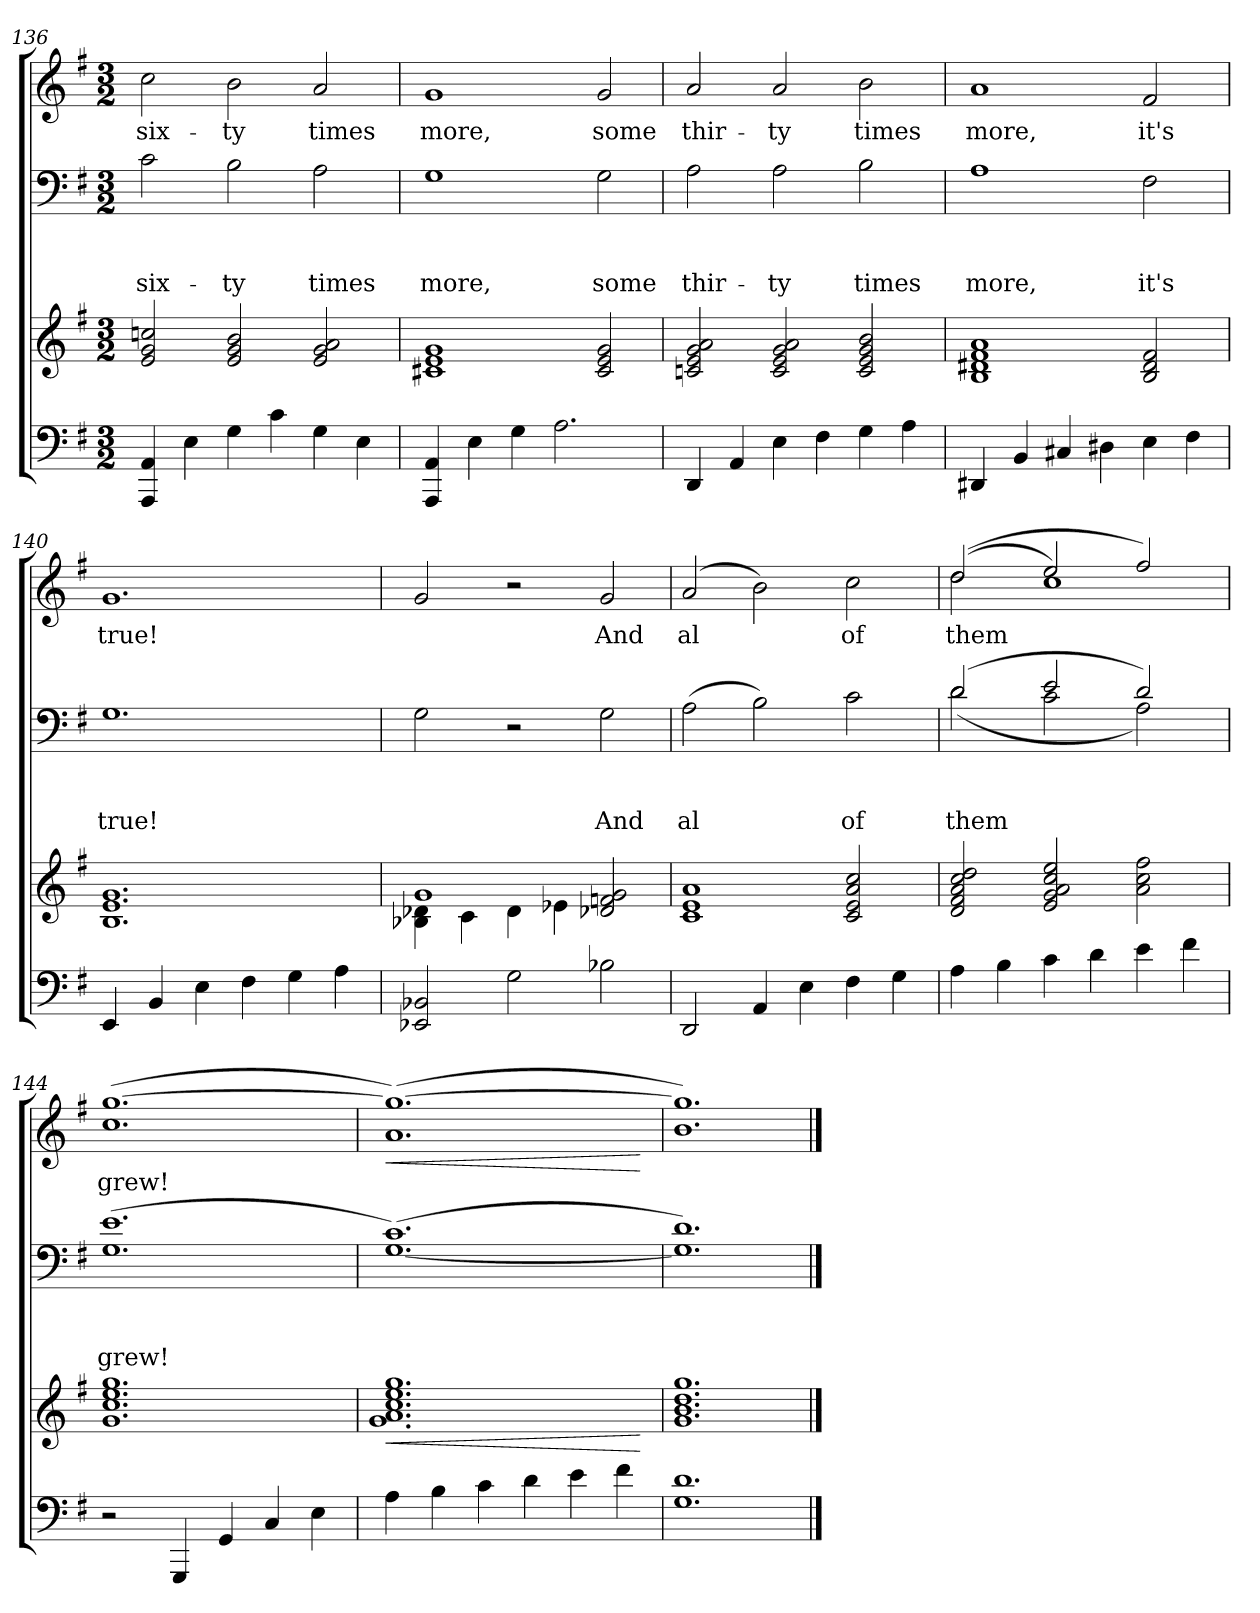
**kern	**kern	**dynam	**kern	**text	**text	**text	**kern	**text	**dynam
*part4	*part3	*part3	*part2	*part2	*part2	*part2	*part1	*part1	*part1
*staff4	*staff3	*staff3	*staff2	*staff2	*staff2	*staff2	*staff1	*staff1	*staff1
!!LO:LB:g=z
*clefF4	*clefG2	*	*clefF4	*	*	*	*clefG2	*	*
*k[f#]	*k[f#]	*	*k[f#]	*	*	*	*k[f#]	*	*
*G:	*G:	*	*G:	*	*	*	*G:	*	*
*M3/2	*M3/2	*	*M3/2	*	*	*	*M3/2	*	*
=136	=136	=136	=136	=136	=136	=136	=136	=136	=136
!	!	!	!	!	!	!LO:LY:b	!	!LO:LY:b	!
4AAA/ 4AA/	2e/ 2g/ 2ccn/	.	2c\	.	.	six-	2cc\	six-	.
4E\	.	.	.	.	.	.	.	.	.
!	!	!	!	!	!	!LO:LY:b	!	!LO:LY:b	!
4G\	2e/ 2g/ 2b/	.	2B\	.	.	-ty	2b\	-ty	.
4c\	.	.	.	.	.	.	.	.	.
!	!	!	!	!	!	!LO:LY:b	!	!LO:LY:b	!
4G\	2e/ 2g/ 2a/	.	2A\	.	.	times	2a/	times	.
4E\	.	.	.	.	.	.	.	.	.
=137	=137	=137	=137	=137	=137	=137	=137	=137	=137
!	!	!	!	!	!	!LO:LY:b	!	!LO:LY:b	!
4AAA/ 4AA/	1c#X 1e 1g	.	1G	.	.	more,	1g	more,	.
4E\	.	.	.	.	.	.	.	.	.
4G\	.	.	.	.	.	.	.	.	.
2.A\	.	.	.	.	.	.	.	.	.
!	!	!	!	!	!	!LO:LY:b	!	!LO:LY:b	!
.	2c#/ 2e/ 2g/	.	2G\	.	.	some	2g/	some	.
=138	=138	=138	=138	=138	=138	=138	=138	=138	=138
!	!	!	!	!	!	!LO:LY:b	!	!LO:LY:b	!
4DD/	2cn/ 2e/ 2g/ 2a/	.	2A\	.	.	thir-	2a/	thir-	.
4AA/	.	.	.	.	.	.	.	.	.
!	!	!	!	!	!	!LO:LY:b	!	!LO:LY:b	!
4E\	2c/ 2e/ 2g/ 2a/	.	2A\	.	.	-ty	2a/	-ty	.
4F#\	.	.	.	.	.	.	.	.	.
!	!	!	!	!	!	!LO:LY:b	!	!LO:LY:b	!
4G\	2c/ 2e/ 2g/ 2b/	.	2B\	.	.	times	2b\	times	.
4A\	.	.	.	.	.	.	.	.	.
=139	=139	=139	=139	=139	=139	=139	=139	=139	=139
!	!	!	!	!	!	!LO:LY:b	!	!LO:LY:b	!
4DD#X/	1B 1d#X 1f# 1a	.	1A	.	.	more,	1a	more,	.
4BB/	.	.	.	.	.	.	.	.	.
4C#X/	.	.	.	.	.	.	.	.	.
4D#X\	.	.	.	.	.	.	.	.	.
!	!	!	!	!	!	!LO:LY:b	!	!LO:LY:b	!
4E\	2B/ 2d#/ 2f#/	.	2F#\	.	.	it's	2f#/	it's	.
4F#\	.	.	.	.	.	.	.	.	.
=140	=140	=140	=140	=140	=140	=140	=140	=140	=140
!	!	!	!	!	!	!LO:LY:b	!	!LO:LY:b	!
4EE/	1.B 1.e 1.g	.	1.G	.	.	true!	1.g	true!	.
4BB/	.	.	.	.	.	.	.	.	.
4E\	.	.	.	.	.	.	.	.	.
4F#\	.	.	.	.	.	.	.	.	.
4G\	.	.	.	.	.	.	.	.	.
4A\	.	.	.	.	.	.	.	.	.
!!LO:LB:g=z
=141	=141	=141	=141	=141	=141	=141	=141	=141	=141
*	*^	*	*	*	*	*	*	*	*
2EE-X/ 2BB-X/	1g	4B-X\ 4d-X\	.	2G\	.	.	.	2g/	.	.
.	.	4c\	.	.	.	.	.	.	.	.
2G\	.	4d-\	.	2r	.	.	.	2r	.	.
.	.	4e-X\	.	.	.	.	.	.	.	.
!	!	!	!	!	!	!	!LO:LY:a	!	!LO:LY:b	!
2B-X\	2d-X/ 2fn/ 2g/	2ryy	.	2G\	.	.	And	2g/	And	.
=142	=142	=142	=142	=142	=142	=142	=142	=142	=142	=142
!	!	!	!	!	!	!	!LO:LY:a	!	!LO:LY:b	!
*	*v	*v	*	*	*	*	*	*	*	*
2DD/	1c 1e 1a	.	(>2A\	.	.	al	(2a/	al	.
4AA/	.	.	2B\)	.	.	.	2b\)	.	.
4E\	.	.	.	.	.	.	.	.	.
!	!	!	!	!	!	!LO:LY:a	!	!LO:LY:b	!
4F#\	2c/ 2e/ 2a/ 2cc/	.	2c\	.	.	of	2cc\	of	.
4G\	.	.	.	.	.	.	.	.	.
=143	=143	=143	=143	=143	=143	=143	=143	=143	=143
!	!	!	!	!	!	!LO:LY:a	!	!LO:LY:b	!
*	*	*	*^	*	*	*	*^	*	*
4A\	2d/ 2f#/ 2a/ 2cc/ 2dd/	.	(2d/	(<2d\	.	.	them	(<(2dd/	2dd\	them	.
4B\	.	.	.	.	.	.	.	.	.	.	.
4c\	2e/ 2g/ 2a/ 2cc/ 2ee/	.	2e/	2c\	.	.	.	2ee/	1cc)	.	.
4d\	.	.	.	.	.	.	.	.	.	.	.
4e\	2a\ 2cc\ 2ff#\	.	2d/)	2A\)	.	.	.	2ff#/)	.	.	.
4f#\	.	.	.	.	.	.	.	.	.	.	.
*	*	*	*v	*v	*	*	*	*	*	*	*
*	*	*	*	*	*	*	*v	*v	*	*
=144	=144	=144	=144	=144	=144	=144	=144	=144	=144
!	!	!	!	!	!	!LO:LY:a	!	!LO:LY:b	!
2r	1.g 1.cc 1.ee 1.gg	.	(>1.G 1.e	.	.	grew!	(<1.cc [>1.gg	grew!	.
4GGG/	.	.	.	.	.	.	.	.	.
4GG/	.	.	.	.	.	.	.	.	.
4C/	.	.	.	.	.	.	.	.	.
4E\	.	.	.	.	.	.	.	.	.
=145	=145	=145	=145	=145	=145	=145	=145	=145	=145
!	!	!LO:HP:b	!	!	!	!	!	!	!LO:HP:b
4A\	1.g 1.a 1.cc 1.ee 1.gg	<	(>[<1.G 1.c)	.	.	.	(<1.a 1.gg_)	.	<
4B\	.	.	.	.	.	.	.	.	.
4c\	.	.	.	.	.	.	.	.	.
4d\	.	.	.	.	.	.	.	.	.
4e\	.	.	.	.	.	.	.	.	.
4f#\	.	.	.	.	.	.	.	.	.
.	.	[	.	.	.	.	.	.	[
=146	=146	=146	=146	=146	=146	=146	=146	=146	=146
1.G 1.d	1.g 1.b 1.dd 1.gg	.	1.G] 1.d)	.	.	.	1.b 1.gg])	.	.
==	==	==	==	==	==	==	==	==	==
*-	*-	*-	*-	*-	*-	*-	*-	*-	*-
